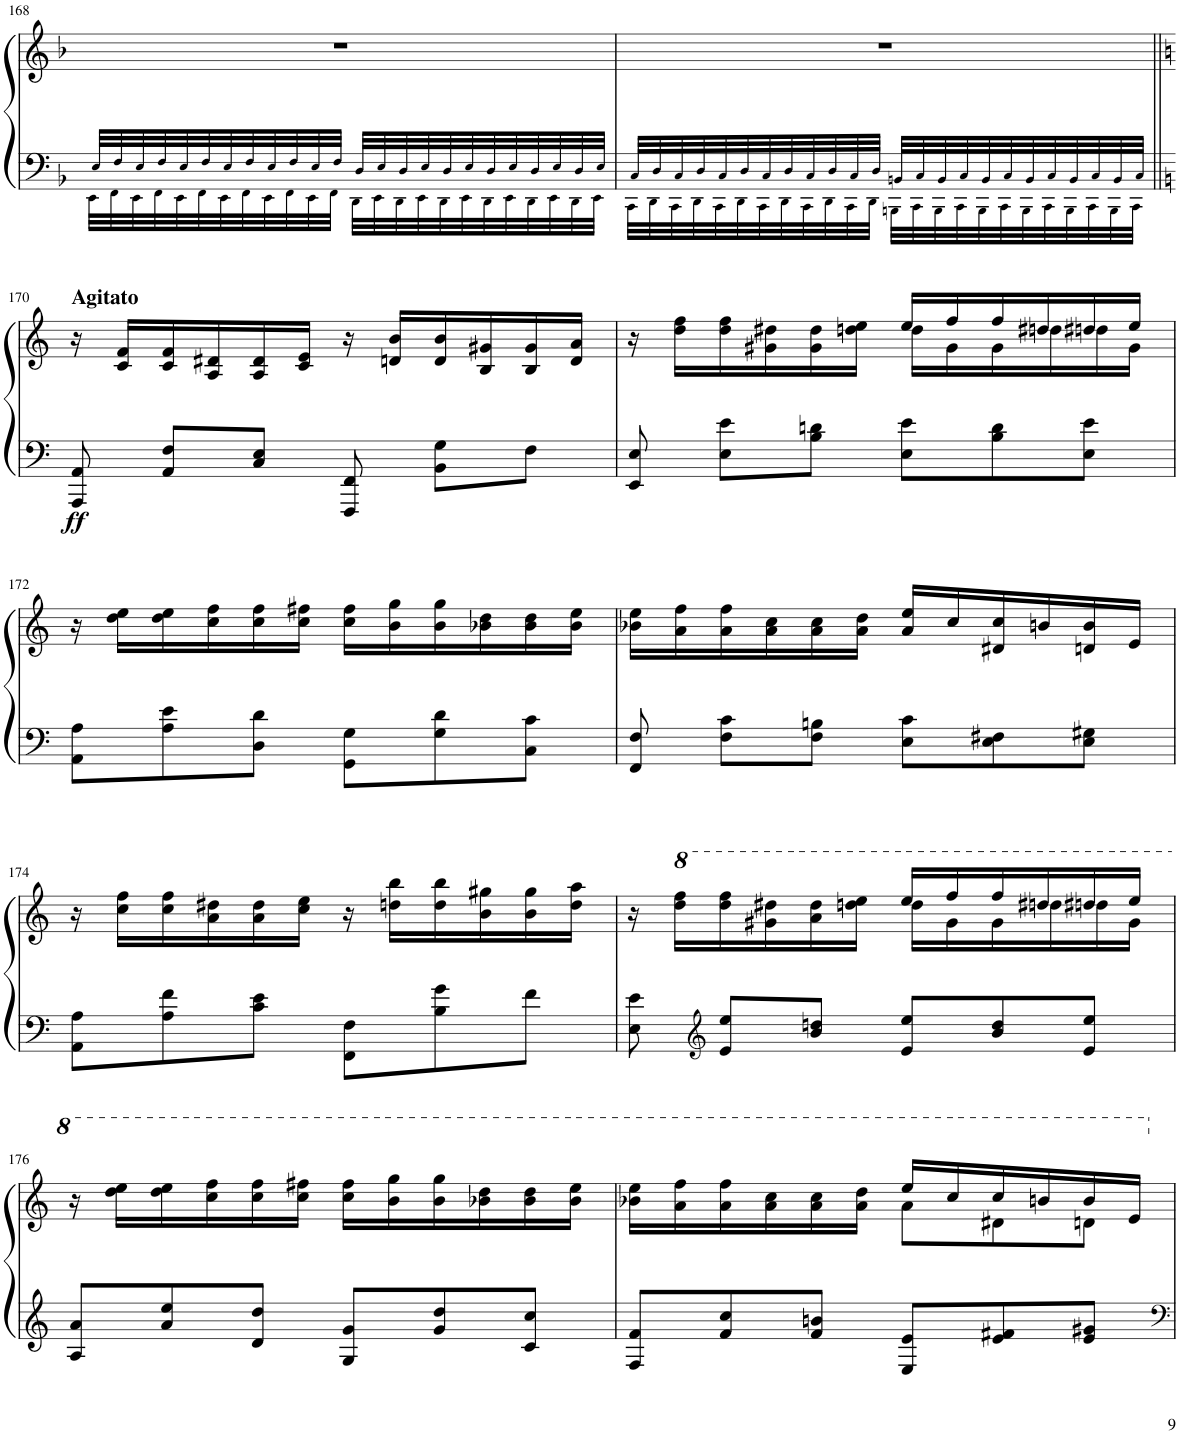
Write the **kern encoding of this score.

**kern	**kern	**dynam
*part1	*part1	*part1
*staff2	*staff1	*staff1/2
*I"Piano	*	*
*I'Pno.	*	*
!!LO:PB:g=z
*clefF4	*clefG2	*
*k[b-]	*k[b-]	*
*M6/8	*M6/8	*
=168	=168	=168
*^	*	*
32E^!/LLL	32EE^!\LLL	2.r	.
32F!/	32FF!\	.	.
32E!/	32EE!\	.	.
32F!/	32FF!\	.	.
32E!/	32EE!\	.	.
32F!/	32FF!\	.	.
32E!/	32EE!\	.	.
32F!/	32FF!\	.	.
32E!/	32EE!\	.	.
32F!/	32FF!\	.	.
32E!/	32EE!\	.	.
32F!/JJJ	32FF!\JJJ	.	.
32D^!/LLL	32DD^!\LLL	.	.
32E!/	32EE!\	.	.
32D!/	32DD!\	.	.
32E!/	32EE!\	.	.
32D!/	32DD!\	.	.
32E!/	32EE!\	.	.
32D!/	32DD!\	.	.
32E!/	32EE!\	.	.
32D!/	32DD!\	.	.
32E!/	32EE!\	.	.
32D!/	32DD!\	.	.
32E!/JJJ	32EE!\JJJ	.	.
=169	=169	=169	=169
32C^!/LLL	32CC^!\LLL	2.r	.
32D!/	32DD!\	.	.
32C!/	32CC!\	.	.
32D!/	32DD!\	.	.
32C!/	32CC!\	.	.
32D!/	32DD!\	.	.
32C!/	32CC!\	.	.
32D!/	32DD!\	.	.
32C!/	32CC!\	.	.
32D!/	32DD!\	.	.
32C!/	32CC!\	.	.
32D!/JJJ	32DD!\JJJ	.	.
32BBn^!/LLL	32BBBn^!\LLL	.	.
32C!/	32CC!\	.	.
32BB!/	32BBB!\	.	.
32C!/	32CC!\	.	.
32BB!/	32BBB!\	.	.
32C!/	32CC!\	.	.
32BB!/	32BBB!\	.	.
32C!/	32CC!\	.	.
32BB!/	32BBB!\	.	.
32C!/	32CC!\	.	.
32BB!/	32BBB!\	.	.
32C!/JJJ	32CC!\JJJ	.	.
*v	*v	*	*
!!LO:LB:g=z
=170||	=170||	=170||
*k[]	*k[]	*
*^	*	*
!	!	!LO:TX:a:B:t=Agitato	!
!	!	!	!LO:DY:b=2
*v	*v	*	*
8AAA/^ 8AA/^	16r	ff
.	16c/ 16f/LL	.
8AA/ 8F/L	16c/ 16f/	.
.	16A/ 16d#X/	.
8C/ 8E/J	16A/ 16d#/	.
.	16c/ 16e/JJ	.
8FFF/^ 8FF/^	16r	.
.	16dn/ 16b/LL	.
8BB\ 8G\L	16d/ 16b/	.
.	16B/ 16g#X/	.
8F\J	16B/ 16g#/	.
.	16d/ 16a/JJ	.
=171	=171	=171
*	*^	*
8EE/ 8E/	16r	4.ryy	.
.	16dd\ 16ff\LL	.	.
8E\ 8e\L	16dd\ 16ff\	.	.
.	16g#X\ 16dd#X\	.	.
8B\ 8dn\J	16g#\ 16dd#\	.	.
.	16ddn\ 16ee\JJ	.	.
8E\ 8e\L	16ee/LL	16dd\LL	.
.	16ff/	16g#\	.
8B\ 8d\	16ff/	16g#\	.
.	16dd#X/	16ddn\	.
8E\ 8e\J	16dd#X/	16ddn\	.
.	16ee/JJ	16g#\JJ	.
*	*v	*v	*
!!LO:LB:g=z
=172	=172	=172
8AA\ 8A\L	16r	.
.	16dd\ 16ee\LL	.
8A\ 8e\	16dd\ 16ee\	.
.	16cc\ 16ff\	.
8D\ 8d\J	16cc\ 16ff\	.
.	16cc\ 16ff#X\JJ	.
8GG\ 8G\L	16cc\ 16ff#\LL	.
.	16b\ 16gg\	.
8G\ 8d\	16b\ 16gg\	.
.	16b-X\ 16dd\	.
8C\ 8c\J	16b-\ 16dd\	.
.	16b-\ 16ee\JJ	.
=173	=173	=173
8FF/ 8F/	16b-X\ 16ee\LL	.
.	16a\ 16ff\	.
8F\ 8c\L	16a\ 16ff\	.
.	16a\ 16cc\	.
8F\ 8Bn\J	16a\ 16cc\	.
.	16a\ 16dd\JJ	.
8E\ 8c\L	16a/ 16ee/LL	.
.	16cc/	.
8E\ 8F#X\	16d#X/ 16cc/	.
.	16bn/	.
8E\ 8G#X\J	16dn/ 16b/	.
.	16e/JJ	.
!!LO:LB:g=z
=174	=174	=174
8AA\ 8A\L	16r	.
.	16cc\ 16ff\LL	.
8A\ 8f\	16cc\ 16ff\	.
.	16a\ 16dd#X\	.
8c\ 8e\J	16a\ 16dd#\	.
.	16cc\ 16ee\JJ	.
8FF\ 8F\L	16r	.
.	16ddn\ 16bb\LL	.
8B\ 8g\	16dd\ 16bb\	.
.	16b\ 16gg#X\	.
8f\J	16b\ 16gg#\	.
.	16dd\ 16aa\JJ	.
=175	=175	=175
*	*^	*
8E\ 8e\	16r	4.ryy	.
*	*8va	*	*
.	16ddd\ 16fff\LL	.	.
*clefG2	*	*	*
8e/ 8ee/L	16ddd\ 16fff\	.	.
.	16gg#X\ 16ddd#X\	.	.
8b/ 8ddn/J	16aa\ 16ddd#\	.	.
.	16dddn\ 16eee\JJ	.	.
8e/ 8ee/L	16eee/LL	16ddd\LL	.
.	16fff/	16gg#\	.
8b/ 8dd/	16fff/	16gg#\	.
.	16ddd#X/	16dddn\	.
8e/ 8ee/J	16ddd#X/	16dddn\	.
.	16eee/JJ	16gg#\JJ	.
*	*v	*v	*
!!LO:LB:g=z
=176	=176	=176
8A/ 8a/L	16r	.
.	16ddd\ 16eee\LL	.
8a/ 8ee/	16ddd\ 16eee\	.
.	16ccc\ 16fff\	.
8d/ 8dd/J	16ccc\ 16fff\	.
.	16ccc\ 16fff#X\JJ	.
8G/ 8g/L	16ccc\ 16fff#\LL	.
.	16bb\ 16ggg\	.
8g/ 8dd/	16bb\ 16ggg\	.
.	16bb-X\ 16ddd\	.
8c/ 8cc/J	16bb-\ 16ddd\	.
.	16bb-\ 16eee\JJ	.
=177	=177	=177
*	*^	*
8F/ 8f/L	16bb-X\ 16eee\LL	4.ryy	.
.	16aa\ 16fff\	.	.
8f/ 8cc/	16aa\ 16fff\	.	.
.	16aa\ 16ccc\	.	.
8f/ 8bn/J	16aa\ 16ccc\	.	.
.	16aa\ 16ddd\JJ	.	.
8E/ 8e/L	16eee/LL	8aa\L	.
.	16ccc/	.	.
8e/ 8f#X/	16ccc/	8dd#X\	.
.	16bbn/	.	.
8e/ 8g#X/J	16bb/	8ddn\J	.
.	16ee/JJ	.	.
*	*v	*v	*
*	*X8va	*
=	=	=
*-	*-	*-
